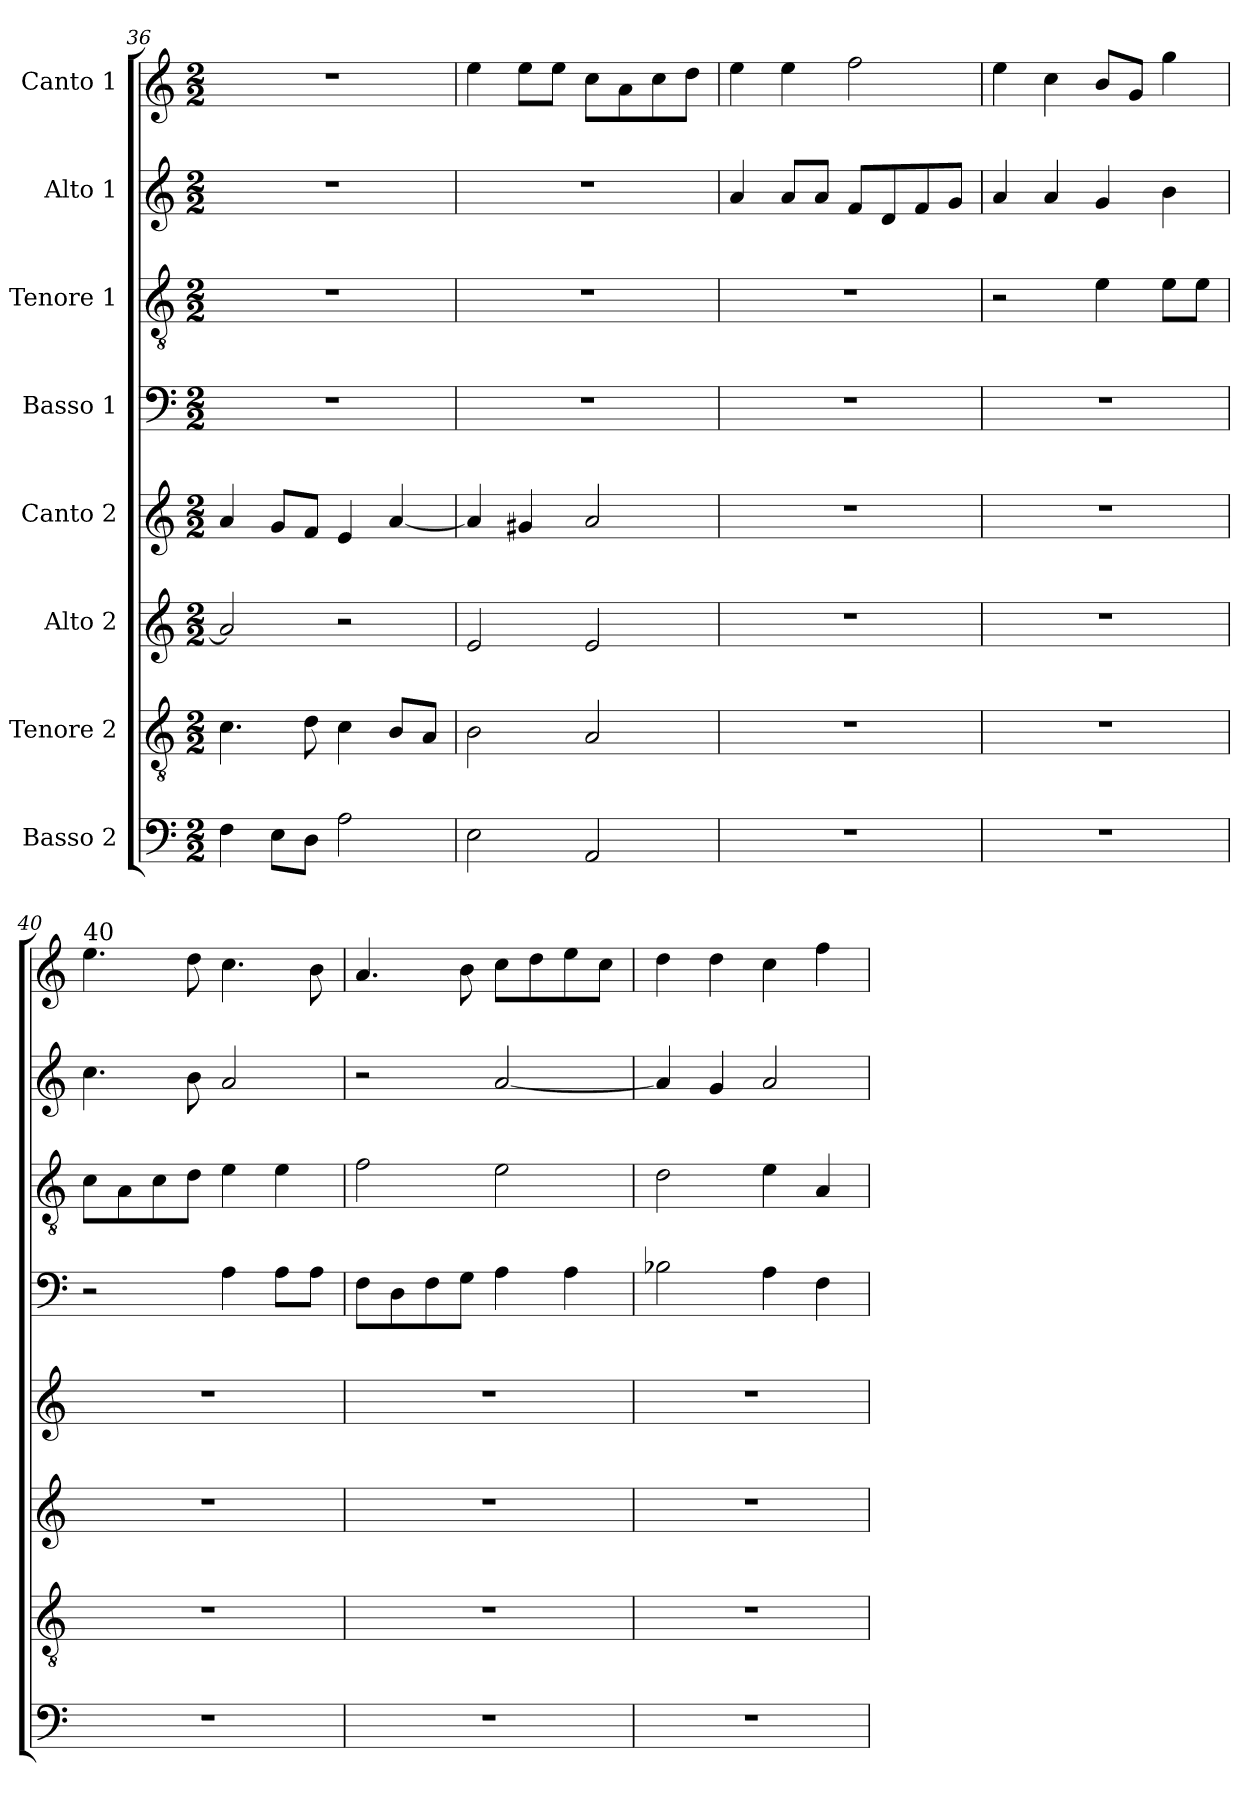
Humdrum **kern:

**kern	**kern	**kern	**kern	**kern	**kern	**kern	**kern
*part8	*part7	*part6	*part5	*part4	*part3	*part2	*part1
*staff8	*staff7	*staff6	*staff5	*staff4	*staff3	*staff2	*staff1
*I"Basso 2	*I"Tenore 2	*I"Alto 2	*I"Canto 2	*I"Basso 1	*I"Tenore 1	*I"Alto 1	*I"Canto 1
*clefF4	*clefGv2	*clefG2	*clefG2	*clefF4	*clefGv2	*clefG2	*clefG2
*k[]	*k[]	*k[]	*k[]	*k[]	*k[]	*k[]	*k[]
*M2/2	*M2/2	*M2/2	*M2/2	*M2/2	*M2/2	*M2/2	*M2/2
=36	=36	=36	=36	=36	=36	=36	=36
4F\	4.c\	2a/]	4a/	1r	1r	1r	1r
8E\L	.	.	8g/L	.	.	.	.
8D\J	8d\	.	8f/J	.	.	.	.
2A\	4c\	2r	4e/	.	.	.	.
.	8B/L	.	[4a/	.	.	.	.
.	8A/J	.	.	.	.	.	.
=37	=37	=37	=37	=37	=37	=37	=37
2E\	2B\	2e/	4a/]	1r	1r	1r	4ee\
.	.	.	4g#X/	.	.	.	8ee\L
.	.	.	.	.	.	.	8ee\J
2AA/	2A/	2e/	2a/	.	.	.	8cc\L
.	.	.	.	.	.	.	8a\
.	.	.	.	.	.	.	8cc\
.	.	.	.	.	.	.	8dd\J
=38	=38	=38	=38	=38	=38	=38	=38
1r	1r	1r	1r	1r	1r	4a/	4ee\
.	.	.	.	.	.	8a/L	4ee\
.	.	.	.	.	.	8a/J	.
.	.	.	.	.	.	8f/L	2ff\
.	.	.	.	.	.	8d/	.
.	.	.	.	.	.	8f/	.
.	.	.	.	.	.	8g/J	.
!!LO:LB:g=z
=39	=39	=39	=39	=39	=39	=39	=39
1r	1r	1r	1r	1r	2r	4a/	4ee\
.	.	.	.	.	.	4a/	4cc\
.	.	.	.	.	4e\	4g/	8b/L
.	.	.	.	.	.	.	8g/J
.	.	.	.	.	8e\L	4b\	4gg\
.	.	.	.	.	8e\J	.	.
=40	=40	=40	=40	=40	=40	=40	=40
!	!	!	!	!	!	!	!LO:TX:a:t=40
1r	1r	1r	1r	2r	8c\L	4.cc\	4.ee\
.	.	.	.	.	8A\	.	.
.	.	.	.	.	8c\	.	.
.	.	.	.	.	8d\J	8b\	8dd\
.	.	.	.	4A\	4e\	2a/	4.cc\
.	.	.	.	8A\L	4e\	.	.
.	.	.	.	8A\J	.	.	8b\
=41	=41	=41	=41	=41	=41	=41	=41
1r	1r	1r	1r	8F\L	2f\	2r	4.a/
.	.	.	.	8D\	.	.	.
.	.	.	.	8F\	.	.	.
.	.	.	.	8G\J	.	.	8b\
.	.	.	.	4A\	2e\	[2a/	8cc\L
.	.	.	.	.	.	.	8dd\
.	.	.	.	4A\	.	.	8ee\
.	.	.	.	.	.	.	8cc\J
=42	=42	=42	=42	=42	=42	=42	=42
1r	1r	1r	1r	2B-X\	2d\	4a/]	4dd\
.	.	.	.	.	.	4g/	4dd\
.	.	.	.	4A\	4e\	2a/	4cc\
.	.	.	.	4F\	4A/	.	4ff\
=	=	=	=	=	=	=	=
*-	*-	*-	*-	*-	*-	*-	*-
